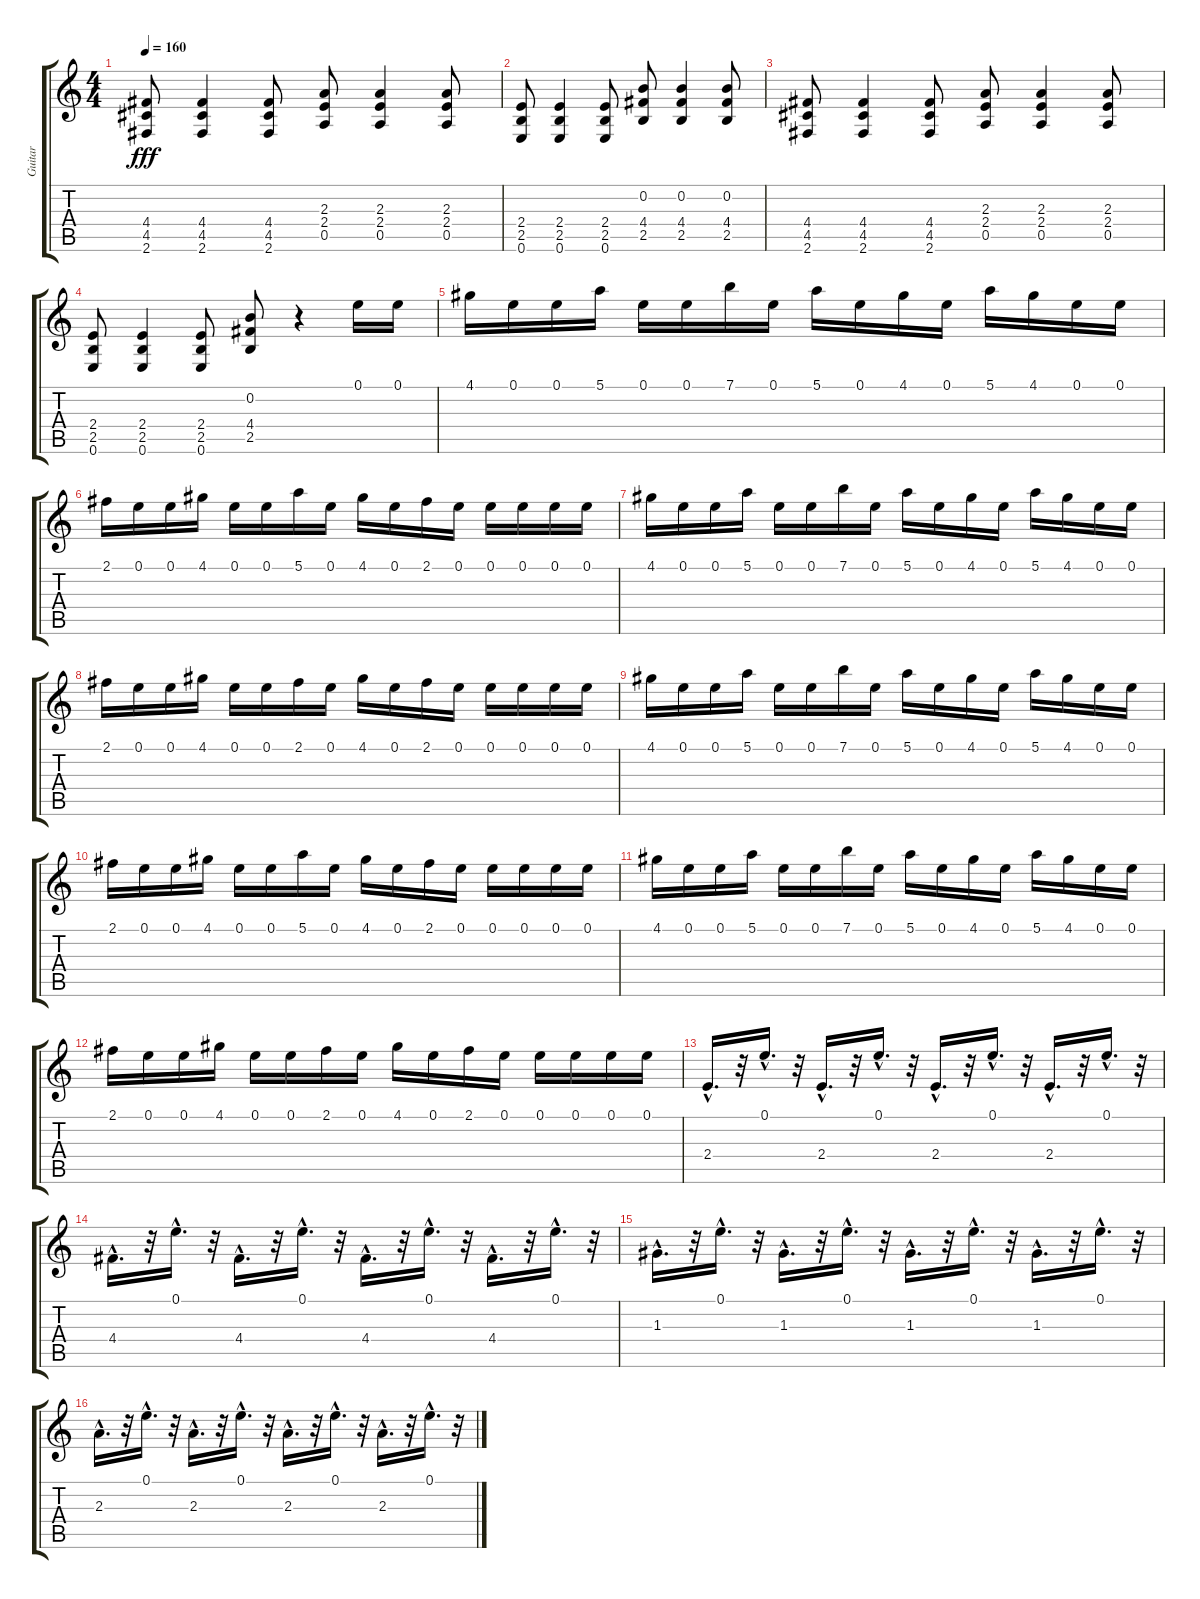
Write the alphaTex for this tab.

\track ("Guitar" "Guitar") {instrument distortionguitar}
\staff {score tabs}
\tuning (E4 B3 G3 D3 A2 E2) {hide}
\ts (4 4)
\tempo 160
\clef g2
\ks c
(4.4 4.5 2.6).8{dy fff} (4.4 4.5 2.6).4 (4.4 4.5 2.6).8 (2.3 2.4 0.5).8 (2.3 2.4 0.5).4 (2.3 2.4 0.5).8 |
(2.4 2.5 0.6).8 (2.4 2.5 0.6).4 (2.4 2.5 0.6).8 (0.2 4.4 2.5).8 (0.2 4.4 2.5).4 (0.2 4.4 2.5).8 |
(4.4 4.5 2.6).8 (4.4 4.5 2.6).4 (4.4 4.5 2.6).8 (2.3 2.4 0.5).8 (2.3 2.4 0.5).4 (2.3 2.4 0.5).8 |
(2.4 2.5 0.6).8 (2.4 2.5 0.6).4 (2.4 2.5 0.6).8 (0.2 4.4 2.5).8 r.4 0.1.16 0.1.16 |
4.1.16 0.1.16 0.1.16 5.1.16 0.1.16 0.1.16 7.1.16 0.1.16 5.1.16 0.1.16 4.1.16 0.1.16 5.1.16 4.1.16 0.1.16 0.1.16 |
2.1.16 0.1.16 0.1.16 4.1.16 0.1.16 0.1.16 5.1.16 0.1.16 4.1.16 0.1.16 2.1.16 0.1.16 0.1.16 0.1.16 0.1.16 0.1.16 |
4.1.16 0.1.16 0.1.16 5.1.16 0.1.16 0.1.16 7.1.16 0.1.16 5.1.16 0.1.16 4.1.16 0.1.16 5.1.16 4.1.16 0.1.16 0.1.16 |
2.1.16 0.1.16 0.1.16 4.1.16 0.1.16 0.1.16 2.1.16 0.1.16 4.1.16 0.1.16 2.1.16 0.1.16 0.1.16 0.1.16 0.1.16 0.1.16 |
4.1.16 0.1.16 0.1.16 5.1.16 0.1.16 0.1.16 7.1.16 0.1.16 5.1.16 0.1.16 4.1.16 0.1.16 5.1.16 4.1.16 0.1.16 0.1.16 |
2.1.16 0.1.16 0.1.16 4.1.16 0.1.16 0.1.16 5.1.16 0.1.16 4.1.16 0.1.16 2.1.16 0.1.16 0.1.16 0.1.16 0.1.16 0.1.16 |
4.1.16 0.1.16 0.1.16 5.1.16 0.1.16 0.1.16 7.1.16 0.1.16 5.1.16 0.1.16 4.1.16 0.1.16 5.1.16 4.1.16 0.1.16 0.1.16 |
2.1.16 0.1.16 0.1.16 4.1.16 0.1.16 0.1.16 2.1.16 0.1.16 4.1.16 0.1.16 2.1.16 0.1.16 0.1.16 0.1.16 0.1.16 0.1.16 |
2.4{hac}.16{d} r.32 0.1{hac}.16{d} r.32 2.4{hac}.16{d} r.32 0.1{hac}.16{d} r.32 2.4{hac}.16{d} r.32 0.1{hac}.16{d} r.32 2.4{hac}.16{d} r.32 0.1{hac}.16{d} r.32 |
4.4{hac}.16{d} r.32 0.1{hac}.16{d} r.32 4.4{hac}.16{d} r.32 0.1{hac}.16{d} r.32 4.4{hac}.16{d} r.32 0.1{hac}.16{d} r.32 4.4{hac}.16{d} r.32 0.1{hac}.16{d} r.32 |
1.3{hac}.16{d} r.32 0.1{hac}.16{d} r.32 1.3{hac}.16{d} r.32 0.1{hac}.16{d} r.32 1.3{hac}.16{d} r.32 0.1{hac}.16{d} r.32 1.3{hac}.16{d} r.32 0.1{hac}.16{d} r.32 |
2.3{hac}.16{d} r.32 0.1{hac}.16{d} r.32 2.3{hac}.16{d} r.32 0.1{hac}.16{d} r.32 2.3{hac}.16{d} r.32 0.1{hac}.16{d} r.32 2.3{hac}.16{d} r.32 0.1{hac}.16{d} r.32
